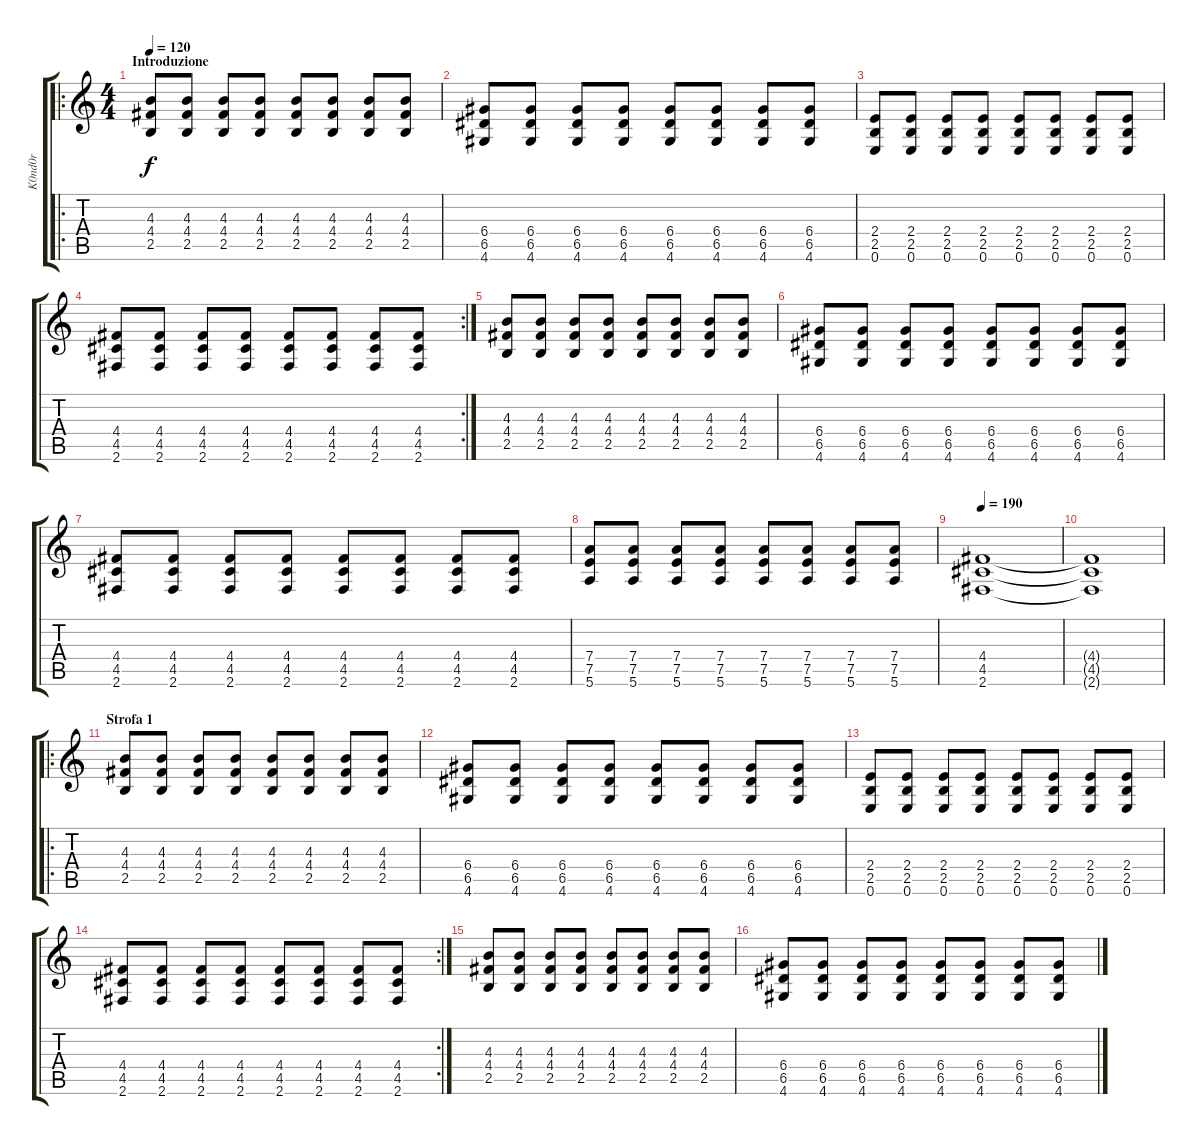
\track ("K0nd0r" "K0nd0r") {instrument distortionguitar}
\staff {score tabs}
\tuning (E4 B3 G3 D3 A2 E2) {hide}
\ro
\ts (4 4)
\section ("" "Introduzione")
\tempo 120
\tempo 190
\tempo 120
\clef g2
\ks c
(4.3 4.4 2.5).8{dy f instrument electricguitarmuted} (4.3 4.4 2.5).8 (4.3 4.4 2.5).8 (4.3 4.4 2.5).8 (4.3 4.4 2.5).8 (4.3 4.4 2.5).8 (4.3 4.4 2.5).8 (4.3 4.4 2.5).8 |
(6.4 6.5 4.6).8 (6.4 6.5 4.6).8 (6.4 6.5 4.6).8 (6.4 6.5 4.6).8 (6.4 6.5 4.6).8 (6.4 6.5 4.6).8 (6.4 6.5 4.6).8 (6.4 6.5 4.6).8 |
(2.4 2.5 0.6).8 (2.4 2.5 0.6).8 (2.4 2.5 0.6).8 (2.4 2.5 0.6).8 (2.4 2.5 0.6).8 (2.4 2.5 0.6).8 (2.4 2.5 0.6).8 (2.4 2.5 0.6).8 |
\rc 2
(4.4 4.5 2.6).8 (4.4 4.5 2.6).8 (4.4 4.5 2.6).8 (4.4 4.5 2.6).8 (4.4 4.5 2.6).8 (4.4 4.5 2.6).8 (4.4 4.5 2.6).8 (4.4 4.5 2.6).8 |
(4.3 4.4 2.5).8 (4.3 4.4 2.5).8 (4.3 4.4 2.5).8 (4.3 4.4 2.5).8 (4.3 4.4 2.5).8 (4.3 4.4 2.5).8 (4.3 4.4 2.5).8 (4.3 4.4 2.5).8 |
(6.4 6.5 4.6).8 (6.4 6.5 4.6).8 (6.4 6.5 4.6).8 (6.4 6.5 4.6).8 (6.4 6.5 4.6).8 (6.4 6.5 4.6).8 (6.4 6.5 4.6).8 (6.4 6.5 4.6).8 |
(4.4 4.5 2.6).8 (4.4 4.5 2.6).8 (4.4 4.5 2.6).8 (4.4 4.5 2.6).8 (4.4 4.5 2.6).8 (4.4 4.5 2.6).8 (4.4 4.5 2.6).8 (4.4 4.5 2.6).8 |
(7.4 7.5 5.6).8 (7.4 7.5 5.6).8 (7.4 7.5 5.6).8 (7.4 7.5 5.6).8 (7.4 7.5 5.6).8 (7.4 7.5 5.6).8 (7.4 7.5 5.6).8 (7.4 7.5 5.6).8 |
\tempo 190
(4.4 4.5 2.6).1{instrument distortionguitar} |
(4.4{t} 4.5{t} 2.6{t}).1 |
\ro
\section ("" "Strofa 1")
(4.3 4.4 2.5).8 (4.3 4.4 2.5).8 (4.3 4.4 2.5).8 (4.3 4.4 2.5).8 (4.3 4.4 2.5).8 (4.3 4.4 2.5).8 (4.3 4.4 2.5).8 (4.3 4.4 2.5).8 |
(6.4 6.5 4.6).8 (6.4 6.5 4.6).8 (6.4 6.5 4.6).8 (6.4 6.5 4.6).8 (6.4 6.5 4.6).8 (6.4 6.5 4.6).8 (6.4 6.5 4.6).8 (6.4 6.5 4.6).8 |
(2.4 2.5 0.6).8 (2.4 2.5 0.6).8 (2.4 2.5 0.6).8 (2.4 2.5 0.6).8 (2.4 2.5 0.6).8 (2.4 2.5 0.6).8 (2.4 2.5 0.6).8 (2.4 2.5 0.6).8 |
\rc 2
(4.4 4.5 2.6).8 (4.4 4.5 2.6).8 (4.4 4.5 2.6).8 (4.4 4.5 2.6).8 (4.4 4.5 2.6).8 (4.4 4.5 2.6).8 (4.4 4.5 2.6).8 (4.4 4.5 2.6).8 |
(4.3 4.4 2.5).8 (4.3 4.4 2.5).8 (4.3 4.4 2.5).8 (4.3 4.4 2.5).8 (4.3 4.4 2.5).8 (4.3 4.4 2.5).8 (4.3 4.4 2.5).8 (4.3 4.4 2.5).8 |
(6.4 6.5 4.6).8 (6.4 6.5 4.6).8 (6.4 6.5 4.6).8 (6.4 6.5 4.6).8 (6.4 6.5 4.6).8 (6.4 6.5 4.6).8 (6.4 6.5 4.6).8 (6.4 6.5 4.6).8
